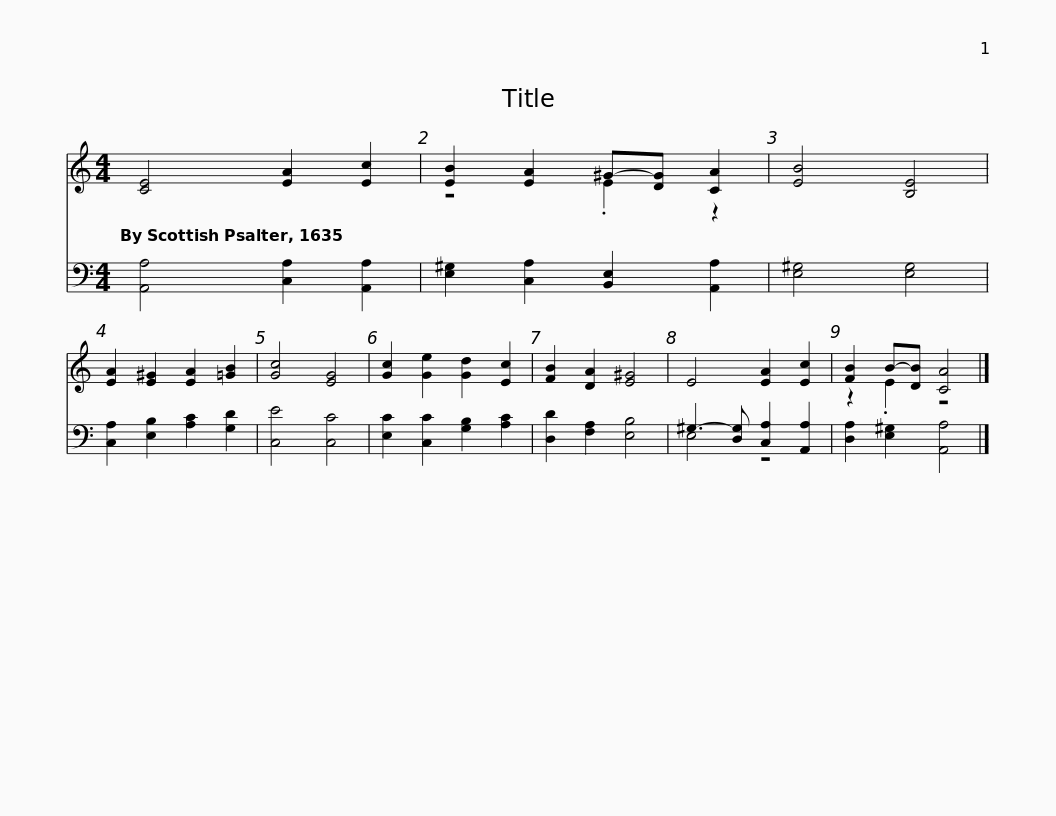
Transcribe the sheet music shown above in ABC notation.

X:1
%%score ( 1 2 ) ( 3 4 )
L:1/8
M:4/4
I:linebreak $
K:C
V:1 treble
V:2 treble
V:3 bass
V:4 bass
V:1
 [CE]4 [EA]2 [Ec]2 | [EB]2 [EA]2 ^G-[DG] [CA]2 | [EB]4 [B,E]4 | [EA]2 [E^G]2 [EA]2 [=GB]2 | [Gc]4 [EG]4 | %5
 [Gc]2 [Ge]2 [Gd]2 [Ec]2 |$ [FB]2 [DA]2 [E^G]4 | E4 [EA]2 [Ec]2 | [FB]2 B-[DB] [CA]4 |] %9
V:2
 x8 | z4 .E2 z2 | x8 | x8 | x8 | %5
 x8 |$ x8 | x8 | z2 .E2 z4 |] %9
V:3
 [A,,A,]4 [C,A,]2 [A,,A,]2 | [E,^G,]2 [C,A,]2 [B,,E,]2 [A,,A,]2 | [E,^G,]4 [E,G,]4 | [C,A,]2 [E,B,]2 [A,C]2 [G,D]2 | [C,E]4 [C,C]4 | %5
 [E,C]2 [C,C]2 [G,B,]2 [A,C]2 |$ [D,D]2 [F,A,]2 [E,B,]4 | ^G,3- [D,G,] [C,A,]2 [A,,A,]2 | [D,A,]2 [E,^G,]2 [A,,A,]4 |] %9
V:4
 x8 | x8 | x8 | x8 | x8 | %5
 x8 |$ x8 | E,4 z4 | x8 |] %9
